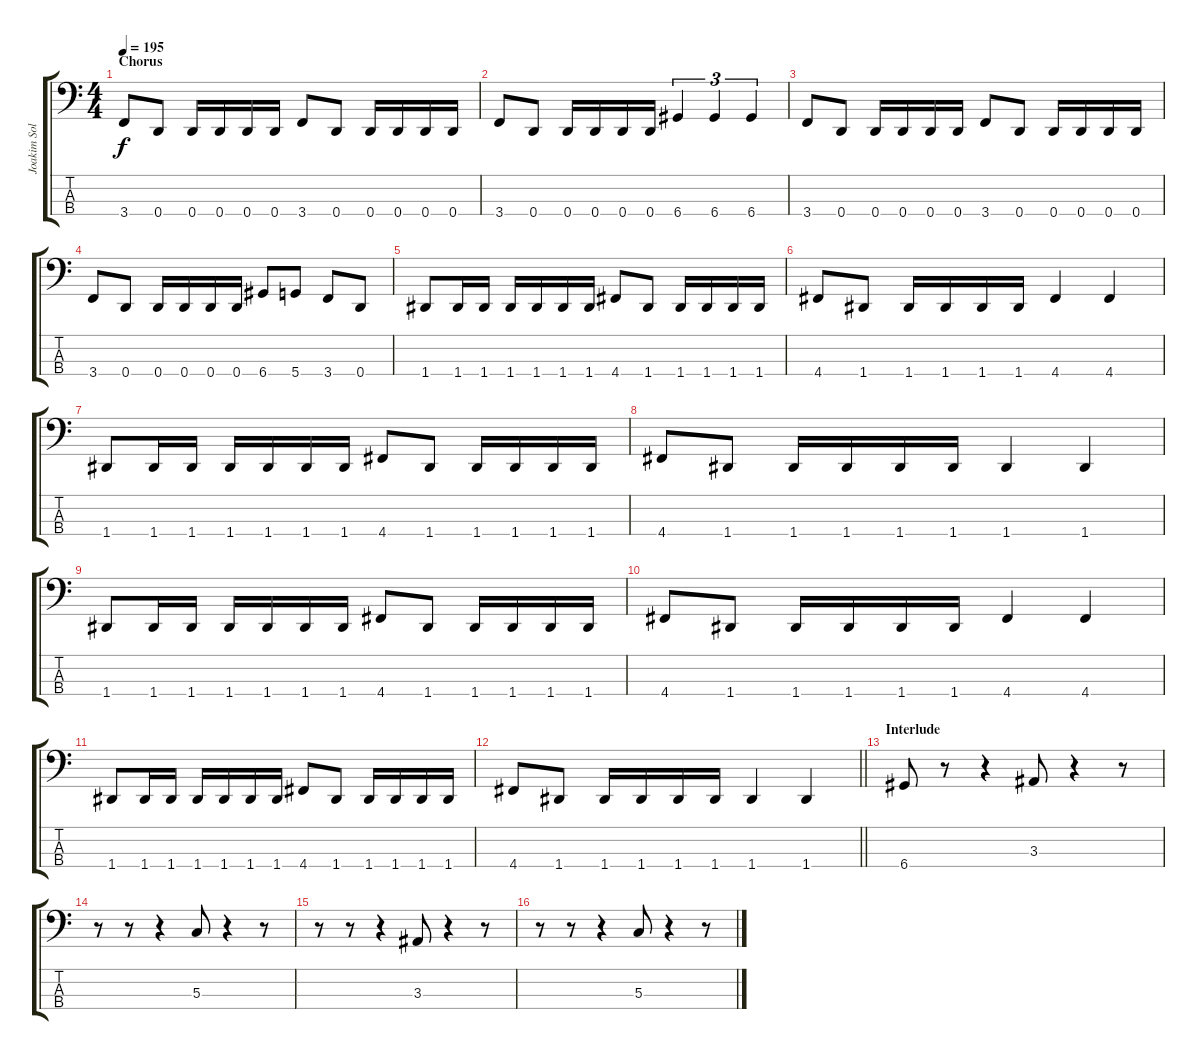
\track ("Joakim Soldehed" "Joakim Sol") {instrument distortionguitar}
\staff {score tabs}
\tuning (F2 C2 G1 D1) {hide}
\ts (4 4)
\section ("" "Chorus")
\tempo 195
\clef f4
\ks c
3.4.8{dy f} 0.4.8 0.4.16 0.4.16 0.4.16 0.4.16 3.4.8 0.4.8 0.4.16 0.4.16 0.4.16 0.4.16 |
3.4.8 0.4.8 0.4.16 0.4.16 0.4.16 0.4.16 6.4.4{tu (3 2)} 6.4.4{tu (3 2)} 6.4.4{tu (3 2)} |
3.4.8 0.4.8 0.4.16 0.4.16 0.4.16 0.4.16 3.4.8 0.4.8 0.4.16 0.4.16 0.4.16 0.4.16 |
3.4.8 0.4.8 0.4.16 0.4.16 0.4.16 0.4.16 6.4.8 5.4.8 3.4.8 0.4.8 |
1.4.8 1.4.16 1.4.16 1.4.16 1.4.16 1.4.16 1.4.16 4.4.8 1.4.8 1.4.16 1.4.16 1.4.16 1.4.16 |
4.4.8 1.4.8 1.4.16 1.4.16 1.4.16 1.4.16 4.4.4 4.4.4 |
1.4.8 1.4.16 1.4.16 1.4.16 1.4.16 1.4.16 1.4.16 4.4.8 1.4.8 1.4.16 1.4.16 1.4.16 1.4.16 |
4.4.8 1.4.8 1.4.16 1.4.16 1.4.16 1.4.16 1.4.4 1.4.4 |
1.4.8 1.4.16 1.4.16 1.4.16 1.4.16 1.4.16 1.4.16 4.4.8 1.4.8 1.4.16 1.4.16 1.4.16 1.4.16 |
4.4.8 1.4.8 1.4.16 1.4.16 1.4.16 1.4.16 4.4.4 4.4.4 |
1.4.8 1.4.16 1.4.16 1.4.16 1.4.16 1.4.16 1.4.16 4.4.8 1.4.8 1.4.16 1.4.16 1.4.16 1.4.16 |
\barLineRight lightlight
4.4.8 1.4.8 1.4.16 1.4.16 1.4.16 1.4.16 1.4.4 1.4.4 |
\section ("" "Interlude")
6.4.8 r.8 r.4 3.3.8 r.4 r.8 |
r.8 r.8 r.4 5.3.8 r.4 r.8 |
r.8 r.8 r.4 3.3.8 r.4 r.8 |
r.8 r.8 r.4 5.3.8 r.4 r.8
